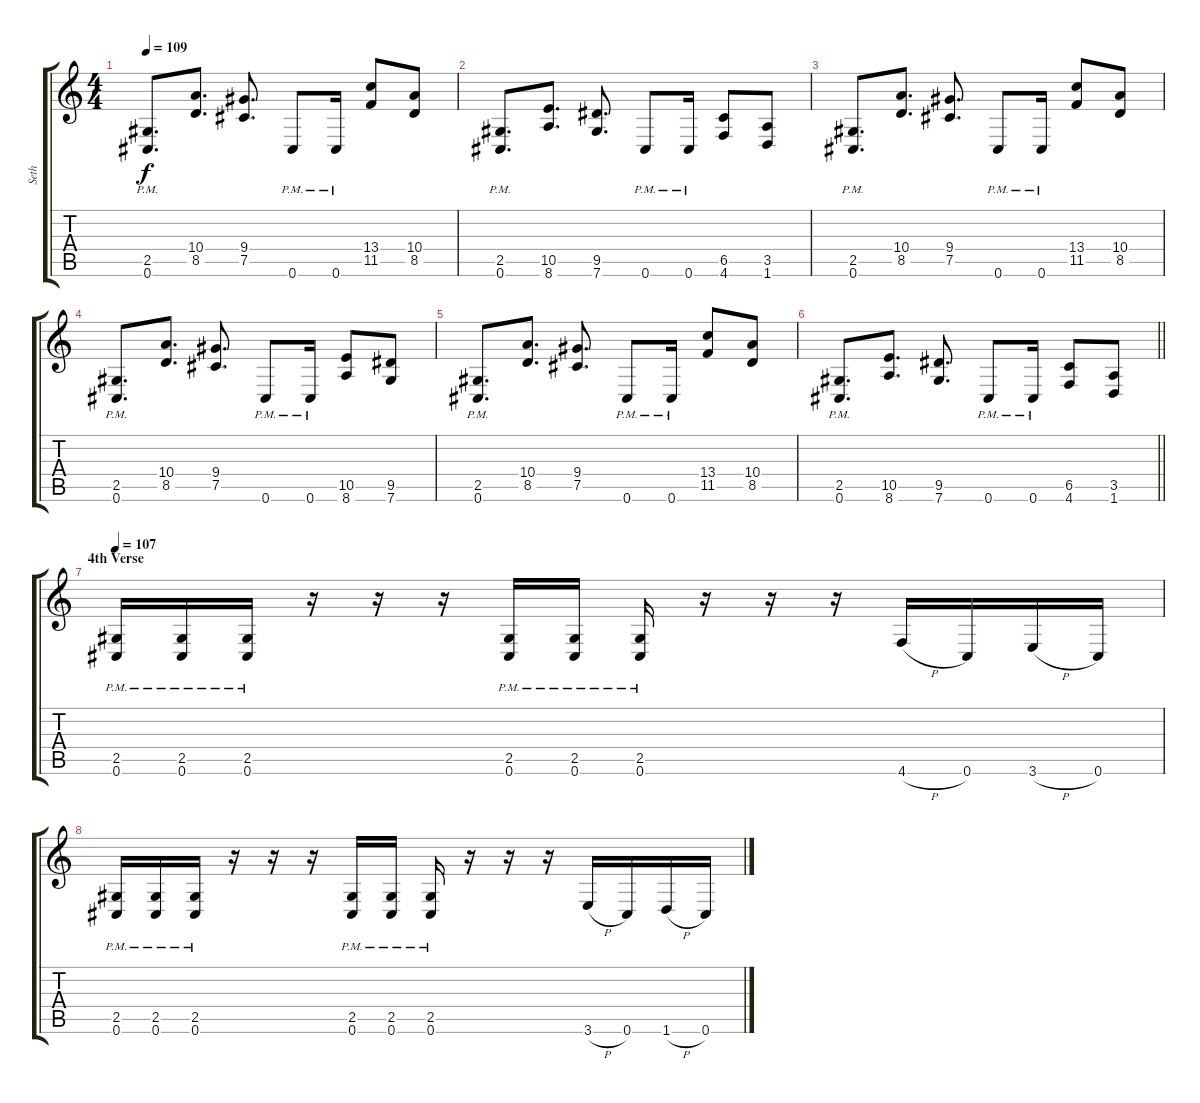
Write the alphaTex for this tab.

\track ("Seth " "Seth ") {instrument overdrivenguitar}
\staff {score tabs}
\tuning (Db4 Ab3 E3 B2 Gb2 Db2) {hide}
\ts (4 4)
\tempo 109
\clef g2
\ks c
(2.5{pm} 0.6{pm}).8{d dy f} (10.4 8.5).8{d} (9.4 7.5).8{d} 0.6{pm}.8 0.6{pm}.16 (13.4 11.5).8 (10.4 8.5).8 |
(2.5{pm} 0.6{pm}).8{d} (10.5 8.6).8{d} (9.5 7.6).8{d} 0.6{pm}.8 0.6{pm}.16 (6.5 4.6).8 (3.5 1.6).8 |
(2.5{pm} 0.6{pm}).8{d} (10.4 8.5).8{d} (9.4 7.5).8{d} 0.6{pm}.8 0.6{pm}.16 (13.4 11.5).8 (10.4 8.5).8 |
(2.5{pm} 0.6{pm}).8{d} (10.4 8.5).8{d} (9.4 7.5).8{d} 0.6{pm}.8 0.6{pm}.16 (10.5 8.6).8 (9.5 7.6).8 |
(2.5{pm} 0.6{pm}).8{d} (10.4 8.5).8{d} (9.4 7.5).8{d} 0.6{pm}.8 0.6{pm}.16 (13.4 11.5).8 (10.4 8.5).8 |
\barLineRight lightlight
(2.5{pm} 0.6{pm}).8{d} (10.5 8.6).8{d} (9.5 7.6).8{d} 0.6{pm}.8 0.6{pm}.16 (6.5 4.6).8 (3.5 1.6).8 |
\section ("" "4th Verse")
\tempo 107
(2.5{pm} 0.6{pm}).16 (2.5{pm} 0.6{pm}).16 (2.5{pm} 0.6{pm}).16 r.16 r.16 r.16 (2.5{pm} 0.6{pm}).16 (2.5{pm} 0.6{pm}).16 (2.5{pm} 0.6{pm}).16 r.16 r.16 r.16 4.6{h}.16 0.6.16 3.6{h}.16 0.6.16 |
(2.5{pm} 0.6{pm}).16 (2.5{pm} 0.6{pm}).16 (2.5{pm} 0.6{pm}).16 r.16 r.16 r.16 (2.5{pm} 0.6{pm}).16 (2.5{pm} 0.6{pm}).16 (2.5{pm} 0.6{pm}).16 r.16 r.16 r.16 3.6{h}.16 0.6.16 1.6{h}.16 0.6.16
